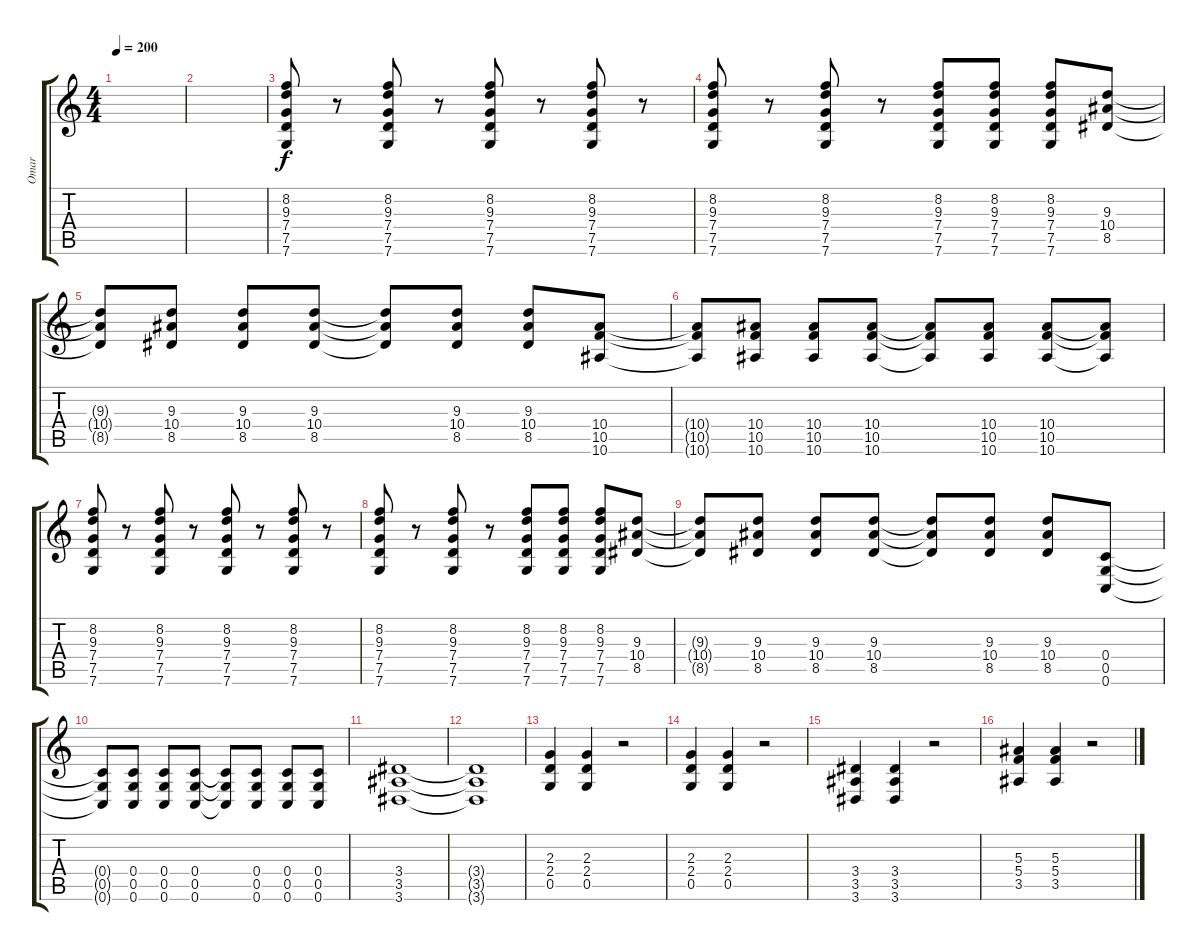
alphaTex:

\track ("Omar" "Omar") {instrument distortionguitar}
\staff {score tabs}
\tuning (D4 A3 F3 C3 G2 C2) {hide}
\ts (4 4)
\tempo 200
\clef g2
\ks c
|
|
(8.2 9.3 7.4 7.5 7.6).8{volume 15 instrument distortionguitar} r.8 (8.2 9.3 7.4 7.5 7.6).8 r.8 (8.2 9.3 7.4 7.5 7.6).8 r.8 (8.2 9.3 7.4 7.5 7.6).8 r.8 |
(8.2 9.3 7.4 7.5 7.6).8 r.8 (8.2 9.3 7.4 7.5 7.6).8 r.8 (8.2 9.3 7.4 7.5 7.6).8 (8.2 9.3 7.4 7.5 7.6).8 (8.2 9.3 7.4 7.5 7.6).8 (9.3 10.4 8.5).8 |
(9.3{t} 10.4{t} 8.5{t}).8 (9.3 10.4 8.5).8 (9.3 10.4 8.5).8 (9.3 10.4 8.5).8 (9.3{t} 10.4{t} 8.5{t}).8 (9.3 10.4 8.5).8 (9.3 10.4 8.5).8 (10.4 10.5 10.6).8 |
(10.4{t} 10.5{t} 10.6{t}).8 (10.4 10.5 10.6).8 (10.4 10.5 10.6).8 (10.4 10.5 10.6).8 (10.4{t} 10.5{t} 10.6{t}).8 (10.4 10.5 10.6).8 (10.4 10.5 10.6).8 (10.4{t} 10.5{t} 10.6{t}).8 |
(8.2 9.3 7.4 7.5 7.6).8 r.8 (8.2 9.3 7.4 7.5 7.6).8 r.8 (8.2 9.3 7.4 7.5 7.6).8 r.8 (8.2 9.3 7.4 7.5 7.6).8 r.8 |
(8.2 9.3 7.4 7.5 7.6).8 r.8 (8.2 9.3 7.4 7.5 7.6).8 r.8 (8.2 9.3 7.4 7.5 7.6).8 (8.2 9.3 7.4 7.5 7.6).8 (8.2 9.3 7.4 7.5 7.6).8 (9.3 10.4 8.5).8 |
(9.3{t} 10.4{t} 8.5{t}).8 (9.3 10.4 8.5).8 (9.3 10.4 8.5).8 (9.3 10.4 8.5).8 (9.3{t} 10.4{t} 8.5{t}).8 (9.3 10.4 8.5).8 (9.3 10.4 8.5).8 (0.4 0.5 0.6).8 |
(0.4{t} 0.5{t} 0.6{t}).8 (0.4 0.5 0.6).8 (0.4 0.5 0.6).8 (0.4 0.5 0.6).8 (0.4{t} 0.5{t} 0.6{t}).8 (0.4 0.5 0.6).8 (0.4 0.5 0.6).8 (0.4 0.5 0.6).8 |
(3.4 3.5 3.6).1 |
(3.4{t} 3.5{t} 3.6{t}).1 |
(2.3 2.4 0.5).4{instrument distortionguitar} (2.3 2.4 0.5).4 r.2 |
(2.3 2.4 0.5).4 (2.3 2.4 0.5).4 r.2 |
(3.4 3.5 3.6).4 (3.4 3.5 3.6).4 r.2 |
(5.3 5.4 3.5).4 (5.3 5.4 3.5).4 r.2
